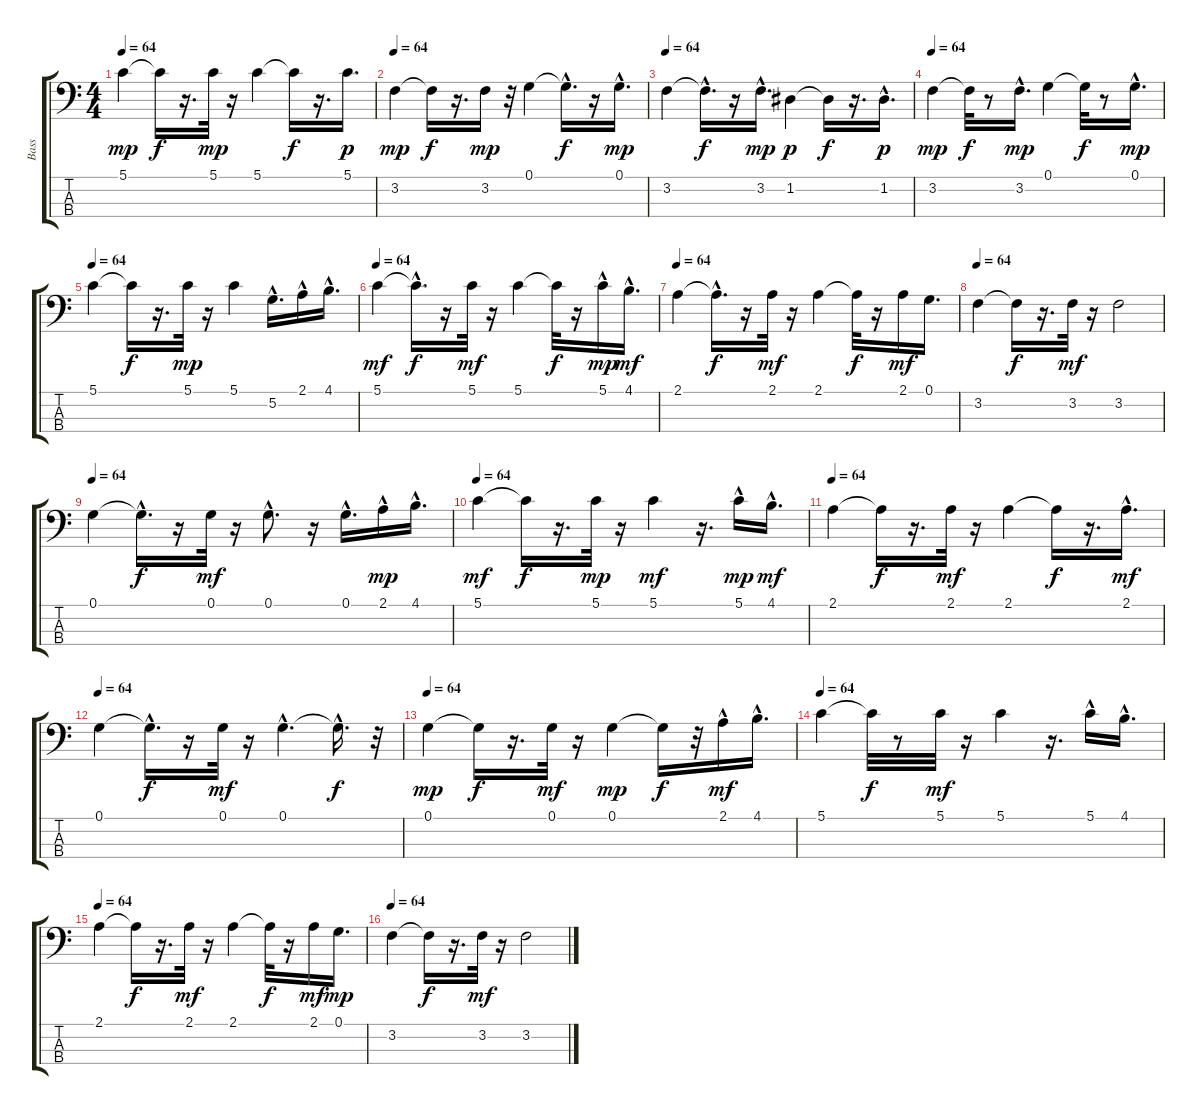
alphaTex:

\track ("Bass" "Bass") {instrument acousticbass}
\staff {score tabs}
\tuning (G2 D2 A1 E1) {hide}
\ts (4 4)
\tempo 64
\clef f4
\ks c
5.1.4{dy mp} 5.1{t}.16{dy f} r.16{d} 5.1.32{dy mp} r.16 5.1.4 5.1{t}.16{dy f} r.16{d} 5.1.16{d dy p} |
\tempo 64
3.2.4{dy mp} 3.2{t}.16{dy f} r.16{d} 3.2.16{dy mp} r.32 0.1.4 0.1{hac t}.16{d dy f} r.16 0.1{hac}.16{d dy mp} |
\tempo 64
3.2.4 3.2{hac t}.16{d dy f} r.16 3.2{hac}.16{d dy mp} 1.2.4{dy p} 1.2{t}.16{dy f} r.16{d} 1.2{hac}.16{d dy p} |
\tempo 64
3.2.4{dy mp} 3.2{t}.32{dy f} r.8 3.2{hac}.16{d dy mp} 0.1.4 0.1{t}.32{dy f} r.8 0.1{hac}.16{d dy mp} |
\tempo 64
5.1.4 5.1{t}.16{dy f} r.16{d} 5.1.32{dy mp} r.16 5.1.4 5.2{hac}.16{d} 2.1{hac}.16 4.1{hac}.16{d} |
\tempo 64
5.1.4{dy mf} 5.1{hac t}.16{d dy f} r.16 5.1.32{dy mf} r.16 5.1.4 5.1{t}.32{dy f} r.16 5.1{hac}.16{dy mp} 4.1{hac}.16{d dy mf} |
\tempo 64
2.1.4 2.1{hac t}.16{d dy f} r.16 2.1.32{dy mf} r.16 2.1.4 2.1{t}.32{dy f} r.16 2.1.16{dy mf} 0.1.16{d} |
\tempo 64
3.2.4 3.2{t}.16{dy f} r.16{d} 3.2.32{dy mf} r.16 3.2.2 |
\tempo 64
0.1.4 0.1{hac t}.16{d dy f} r.16 0.1.32{dy mf} r.16 0.1{hac}.8{d} r.16 0.1{hac}.16{d} 2.1{hac}.16{dy mp} 4.1{hac}.16{d} |
\tempo 64
5.1.4{dy mf} 5.1{t}.16{dy f} r.16{d} 5.1.32{dy mp} r.16 5.1.4{dy mf} r.16{d} 5.1{hac}.16{dy mp} 4.1{hac}.16{d dy mf} |
\tempo 64
2.1.4 2.1{t}.16{dy f} r.16{d} 2.1.32{dy mf} r.16 2.1.4 2.1{t}.16{dy f} r.16{d} 2.1{hac}.16{d dy mf} |
\tempo 64
0.1.4 0.1{hac t}.16{d dy f} r.16 0.1.32{dy mf} r.16 0.1{hac}.4{d} 0.1{hac t}.16{d dy f} r.32 |
\tempo 64
0.1.4{dy mp} 0.1{t}.16{dy f} r.16{d} 0.1.32{dy mf} r.16 0.1.4{dy mp} 0.1{t}.16{dy f} r.32 2.1{hac}.16{dy mf} 4.1{hac}.16{d} |
\tempo 64
5.1.4 5.1{t}.32{dy f} r.8 5.1.32{dy mf} r.16 5.1.4 r.16{d} 5.1{hac}.16 4.1{hac}.16{d} |
\tempo 64
2.1.4 2.1{t}.16{dy f} r.16{d} 2.1.32{dy mf} r.16 2.1.4 2.1{t}.32{dy f} r.16 2.1.16{dy mf} 0.1.16{d dy mp} |
\tempo 64
3.2.4 3.2{t}.16{dy f} r.16{d} 3.2.32{dy mf} r.16 3.2.2
